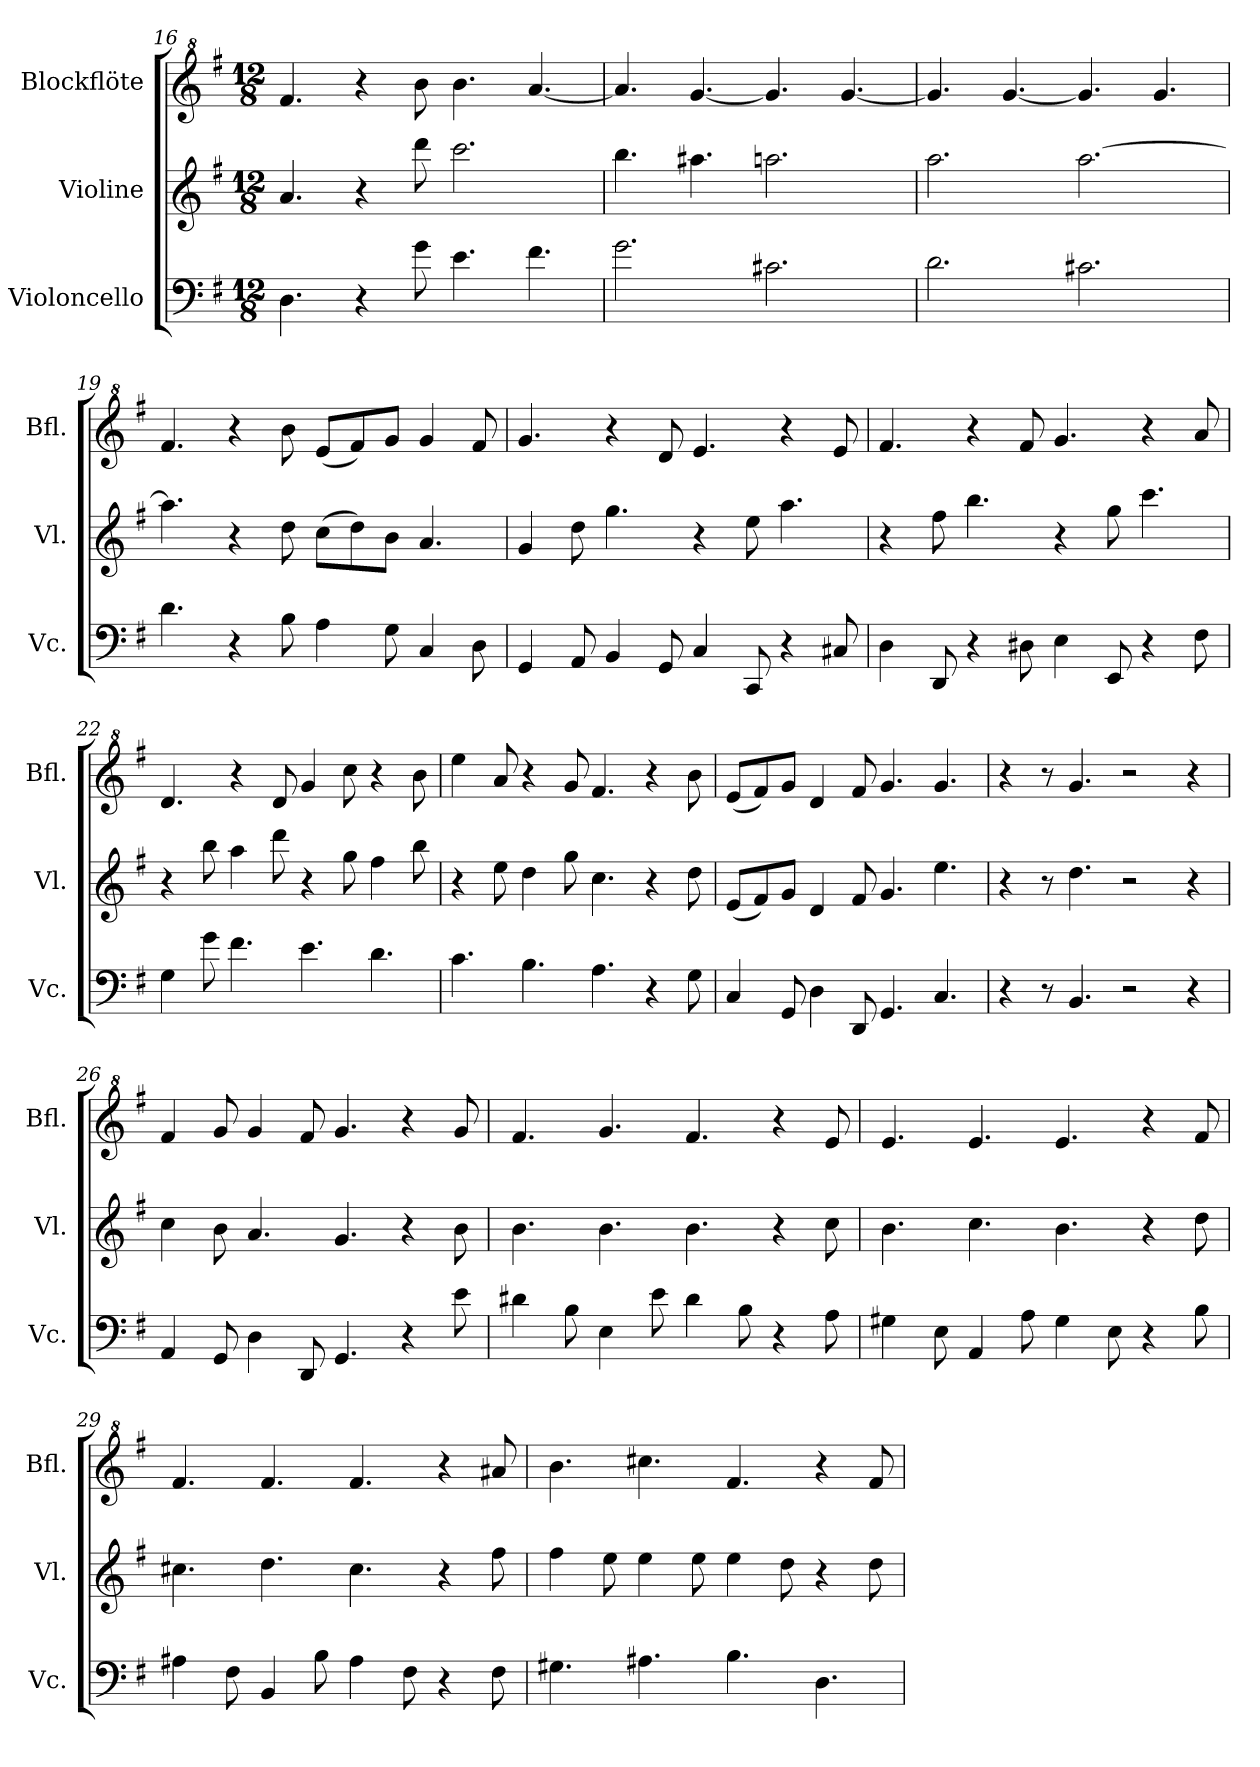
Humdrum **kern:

**kern	**kern	**kern
*part3	*part2	*part1
*staff3	*staff2	*staff1
*I"Violoncello	*I"Violine	*I"Blockflöte
*I'Vc.	*I'Vl.	*I'Bfl.
*clefF4	*clefG2	*clefG^2
*k[f#]	*k[f#]	*k[f#]
*M12/8	*M12/8	*M12/8
=16	=16	=16
4.D\	4.a/	4.ff#/
4r	4r	4r
8g\	8ddd\	8bb\
4.e\	2.ccc\	4.bb\
4.f#\	.	[4.aa/
=17	=17	=17
2.g\	4.bb\	4.aa/]
.	4.aa#X\	[4.gg/
2.c#X\	2.aan\	4.gg/]
.	.	[4.gg/
=18	=18	=18
2.d\	2.aa\	4.gg/]
.	.	[4.gg/
2.c#X\	[2.aa\	4.gg/]
.	.	4.gg/
=19	=19	=19
4.d\	4.aa\]	4.ff#/
4r	4r	4r
8B\	8dd\	8bb\
4A\	(8cc\L	(8ee/L
.	8dd\)	8ff#/)
8G\	8b\J	8gg/J
4C/	4.a/	4gg/
8D\	.	8ff#/
!!LO:LB:g=z
=20	=20	=20
4GG/	4g/	4.gg/
8AA/	8dd\	.
4BB/	4.gg\	4r
8GG/	.	8dd/
4C/	4r	4.ee/
8CC/	8ee\	.
4r	4.aa\	4r
8C#X/	.	8ee/
=21	=21	=21
4D\	4r	4.ff#/
8DD/	8ff#\	.
4r	4.bb\	4r
8D#X\	.	8ff#/
4E\	4r	4.gg/
8EE/	8gg\	.
4r	4.ccc\	4r
8F#\	.	8aa/
=22	=22	=22
4G\	4r	4.dd/
8g\	8bb\	.
4.f#\	4aa\	4r
.	8ddd\	8dd/
4.e\	4r	4gg/
.	8gg\	8ccc\
4.d\	4ff#\	4r
.	8bb\	8bb\
=23	=23	=23
4.c\	4r	4eee\
.	8ee\	8aa/
4.B\	4dd\	4r
.	8gg\	8gg/
4.A\	4.cc\	4.ff#/
4r	4r	4r
8G\	8dd\	8bb\
!!LO:LB:g=z
=24	=24	=24
4C/	(8e/L	(8ee/L
.	8f#/)	8ff#/)
8GG/	8g/J	8gg/J
4D\	4d/	4dd/
8DD/	8f#/	8ff#/
4.GG/	4.g/	4.gg/
4.C/	4.ee\	4.gg/
=25	=25	=25
4r	4r	4r
8r	8r	8r
4.BB/	4.dd\	4.gg/
2r	2r	2r
4r	4r	4r
=26	=26	=26
4AA/	4cc\	4ff#/
8GG/	8b\	8gg/
4D\	4.a/	4gg/
8DD/	.	8ff#/
4.GG/	4.g/	4.gg/
4r	4r	4r
8e\	8b\	8gg/
=27	=27	=27
4d#X\	4.b\	4.ff#/
8B\	.	.
4E\	4.b\	4.gg/
8e\	.	.
4d#\	4.b\	4.ff#/
8B\	.	.
4r	4r	4r
8A\	8cc\	8ee/
=28	=28	=28
4G#X\	4.b\	4.ee/
8E\	.	.
4AA/	4.cc\	4.ee/
8A\	.	.
4G#\	4.b\	4.ee/
8E\	.	.
4r	4r	4r
8B\	8dd\	8ff#/
!!LO:LB:g=z
=29	=29	=29
4A#X\	4.cc#X\	4.ff#/
8F#\	.	.
4BB/	4.dd\	4.ff#/
8B\	.	.
4A#\	4.cc#\	4.ff#/
8F#\	.	.
4r	4r	4r
8F#\	8ff#\	8aa#X/
=30	=30	=30
4.G#X\	4ff#\	4.bb\
.	8ee\	.
4.A#X\	4ee\	4.ccc#X\
.	8ee\	.
4.B\	4ee\	4.ff#/
.	8dd\	.
4.D\	4r	4r
.	8dd\	8ff#/
=	=	=
*-	*-	*-
